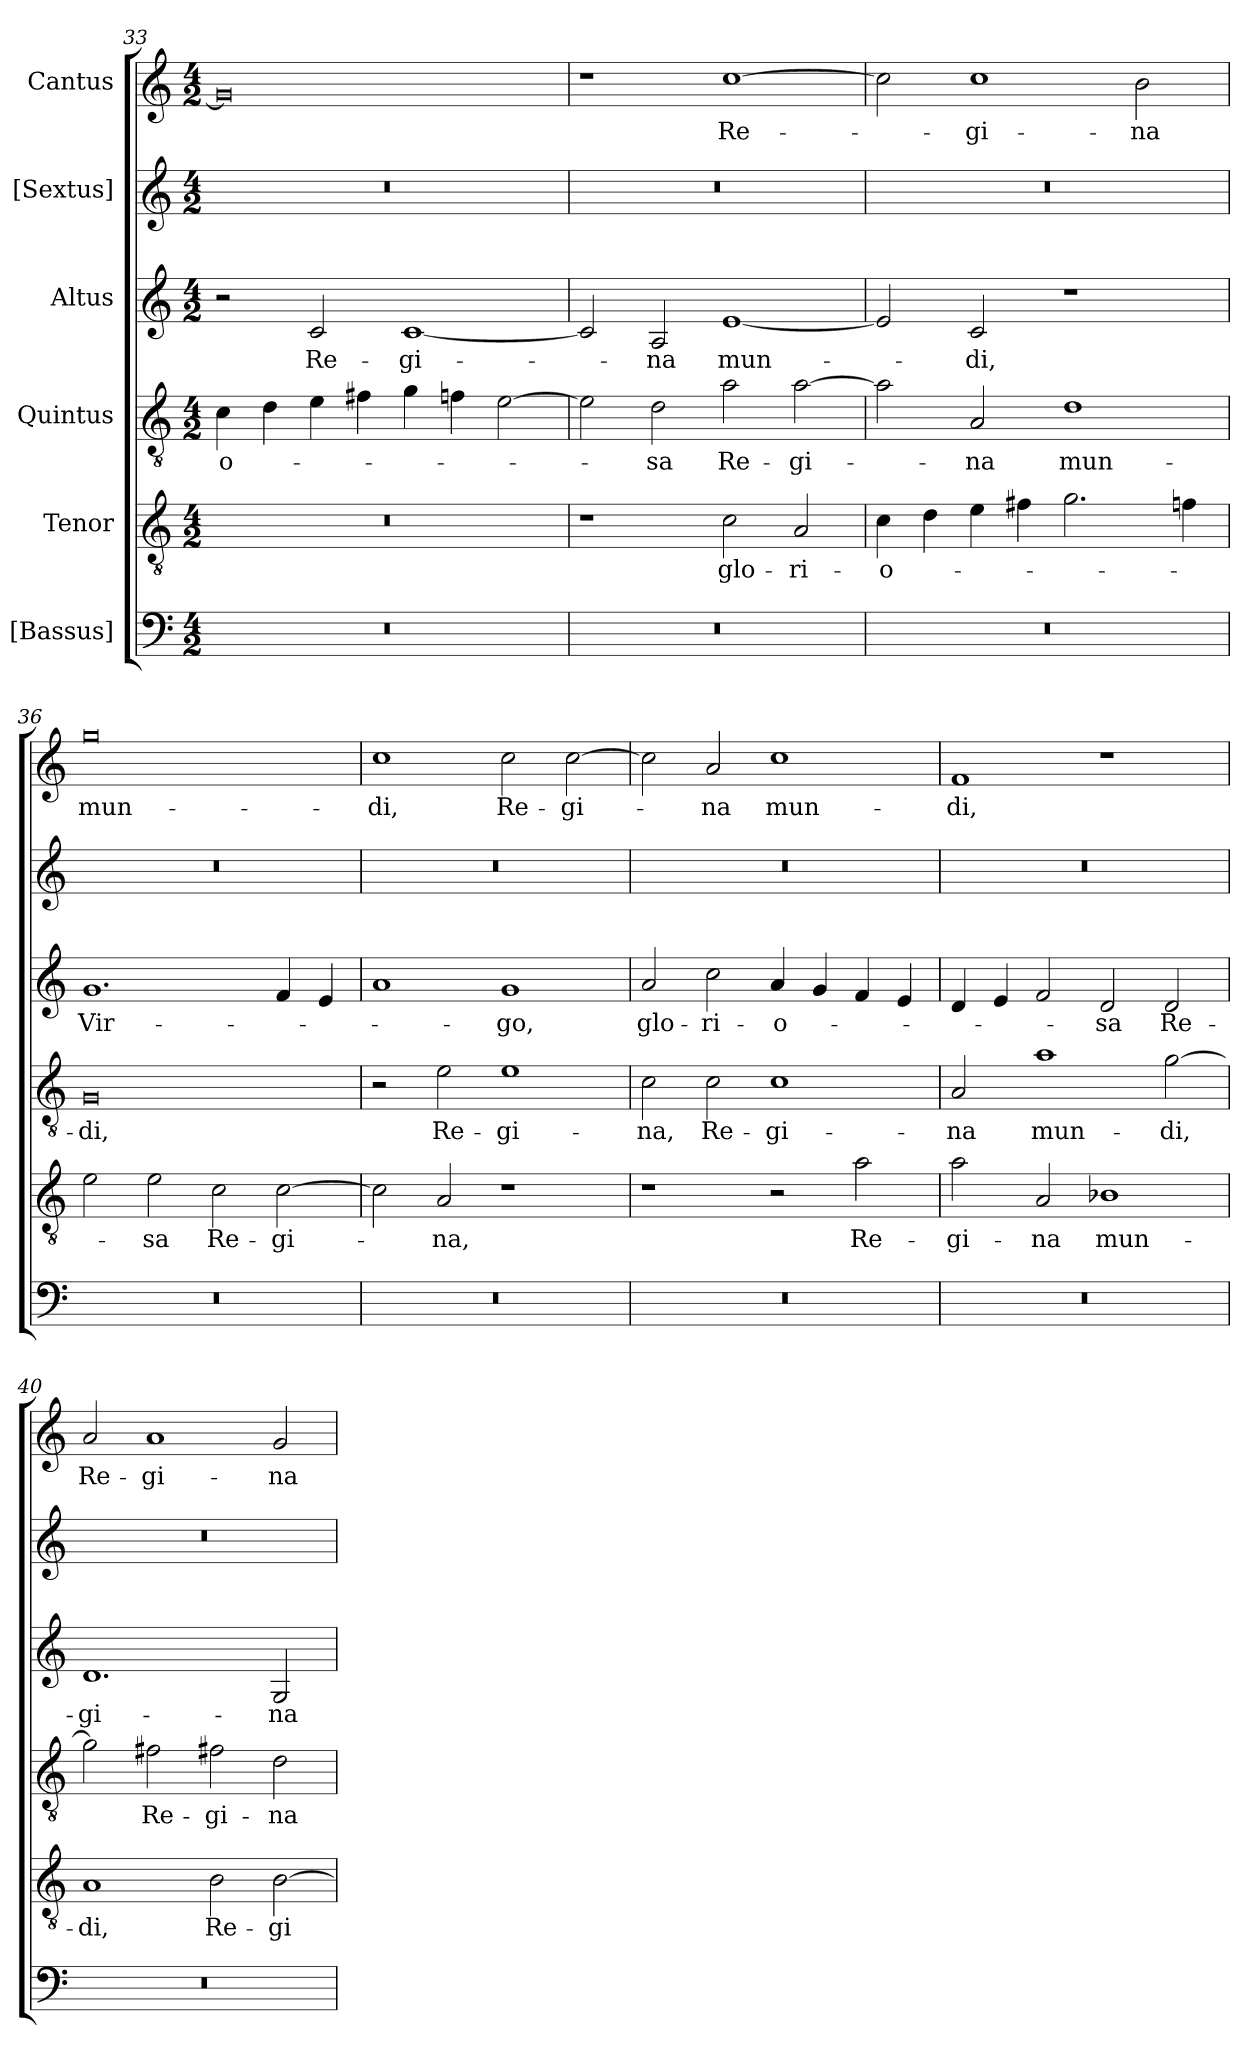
**kern	**kern	**text	**kern	**text	**kern	**text	**kern	**kern	**text
*part6	*part5	*part5	*part4	*part4	*part3	*part3	*part2	*part1	*part1
*staff6	*staff5	*staff5	*staff4	*staff4	*staff3	*staff3	*staff2	*staff1	*staff1
*I"[Bassus]	*I"Tenor	*	*I"Quintus	*	*I"Altus	*	*I"[Sextus]	*I"Cantus	*
*clefF4	*clefGv2	*	*clefGv2	*	*clefG2	*	*clefG2	*clefG2	*
*k[]	*k[]	*	*k[]	*	*k[]	*	*k[]	*k[]	*
*C:	*C:	*	*C:	*	*C:	*	*C:	*C:	*
*M4/2	*M4/2	*	*M4/2	*	*M4/2	*	*M4/2	*M4/2	*
=33	=33	=33	=33	=33	=33	=33	=33	=33	=33
0r	0r	.	4c\	-o-	2r	.	0r	0g/]	.
.	.	.	4d\	.	.	.	.	.	.
.	.	.	4e\	.	2c/	Re-	.	.	.
.	.	.	4f#X\	.	.	.	.	.	.
.	.	.	4g\	.	[1c/	-gi-	.	.	.
.	.	.	4fn\	.	.	.	.	.	.
.	.	.	[2e\	.	.	.	.	.	.
=34	=34	=34	=34	=34	=34	=34	=34	=34	=34
0r	1r	.	2e\]	.	2c/]	.	0r	1r	.
.	.	.	2d\	-sa	2A/	-na	.	.	.
.	2c\	glo-	2a\	Re-	[1e/	mun-	.	[1cc\	Re-
.	2A/	-ri-	[2a\	-gi-	.	.	.	.	.
=35	=35	=35	=35	=35	=35	=35	=35	=35	=35
0r	4c\	-o-	2a\]	.	2e/]	.	0r	2cc\]	.
.	4d\	.	.	.	.	.	.	.	.
.	4e\	.	2A/	-na	2c/	-di,	.	1cc\	-gi-
.	4f#X\	.	.	.	.	.	.	.	.
.	2.g\	.	1d\	mun-	1r	.	.	.	.
.	.	.	.	.	.	.	.	2b\	-na
.	4fn\	.	.	.	.	.	.	.	.
=36	=36	=36	=36	=36	=36	=36	=36	=36	=36
0r	2e\	.	0G/	-di,	1.g/	Vir-	0r	0gg\	mun-
.	2e\	-sa	.	.	.	.	.	.	.
.	2c\	Re-	.	.	.	.	.	.	.
.	[2c\	-gi-	.	.	4f/	.	.	.	.
.	.	.	.	.	4e/	.	.	.	.
=37	=37	=37	=37	=37	=37	=37	=37	=37	=37
0r	2c\]	.	2r	.	1a/	.	0r	1cc\	-di,
.	2A/	-na,	2e\	Re-	.	.	.	.	.
.	1r	.	1e\	-gi-	1g/	-go,	.	2cc\	Re-
.	.	.	.	.	.	.	.	[2cc\	-gi-
=38	=38	=38	=38	=38	=38	=38	=38	=38	=38
0r	1r	.	2c\	-na,	2a/	glo-	0r	2cc\]	.
.	.	.	2c\	Re-	2cc\	-ri-	.	2a/	-na
.	2r	.	1c\	-gi-	4a/	-o-	.	1cc\	mun-
.	.	.	.	.	4g/	.	.	.	.
.	2a\	Re-	.	.	4f/	.	.	.	.
.	.	.	.	.	4e/	.	.	.	.
=39	=39	=39	=39	=39	=39	=39	=39	=39	=39
0r	2a\	-gi-	2A/	-na	4d/	.	0r	1f/	-di,
.	.	.	.	.	4e/	.	.	.	.
.	2A/	-na	1a\	mun-	2f/	.	.	.	.
.	1B-X\	mun-	.	.	2d/	-sa	.	1r	.
.	.	.	[2g\	-di,	2d/	Re-	.	.	.
=40	=40	=40	=40	=40	=40	=40	=40	=40	=40
0r	1A/	-di,	2g\]	.	1.d/	-gi-	0r	2a/	Re-
.	.	.	2f#X\	Re-	.	.	.	1a/	-gi-
.	2B\	Re-	2f#X\	-gi-	.	.	.	.	.
.	[2B\	-gi-	2d\	-na	2G/	-na	.	2g/	-na
=	=	=	=	=	=	=	=	=	=
*-	*-	*-	*-	*-	*-	*-	*-	*-	*-
